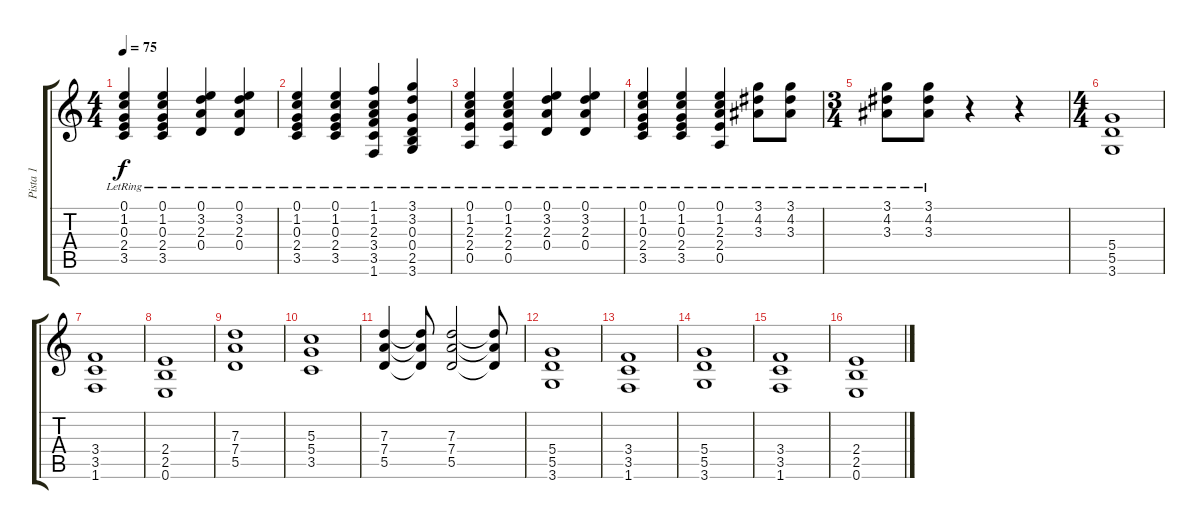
\track ("Pista 1" "Pista 1") {instrument acousticguitarsteel}
\staff {score tabs}
\tuning (E4 B3 G3 D3 A2 E2) {hide}
\ts (4 4)
\tempo 75
\clef g2
\ks c
(0.1{lr} 1.2{lr} 0.3{lr} 2.4{lr} 3.5{lr}).4{dy f} (0.1{lr} 1.2{lr} 0.3{lr} 2.4{lr} 3.5{lr}).4 (0.1{lr} 3.2{lr} 2.3{lr} 0.4{lr}).4 (0.1{lr} 3.2{lr} 2.3{lr} 0.4{lr}).4 |
(0.1{lr} 1.2{lr} 0.3{lr} 2.4{lr} 3.5{lr}).4 (0.1{lr} 1.2{lr} 0.3{lr} 2.4{lr} 3.5{lr}).4 (1.1{lr} 1.2{lr} 2.3{lr} 3.4{lr} 3.5{lr} 1.6{lr}).4 (3.1{lr} 3.2{lr} 0.3{lr} 0.4{lr} 2.5{lr} 3.6{lr}).4 |
(0.1{lr} 1.2{lr} 2.3{lr} 2.4{lr} 0.5{lr}).4 (0.1{lr} 1.2{lr} 2.3{lr} 2.4{lr} 0.5{lr}).4 (0.1{lr} 3.2{lr} 2.3{lr} 0.4{lr}).4 (0.1{lr} 3.2{lr} 2.3{lr} 0.4{lr}).4 |
(0.1{lr} 1.2{lr} 0.3{lr} 2.4{lr} 3.5{lr}).4 (0.1{lr} 1.2{lr} 0.3{lr} 2.4{lr} 3.5{lr}).4 (0.1{lr} 1.2{lr} 2.3{lr} 2.4{lr} 0.5{lr}).4 (3.1{lr} 4.2{lr} 3.3{lr}).8 (3.1{lr} 4.2{lr} 3.3{lr}).8 |
\ts (3 4)
(3.1{lr} 4.2{lr} 3.3{lr}).8 (3.1{lr} 4.2{lr} 3.3{lr}).8 r.4 r.4{instrument distortionguitar} |
\ts (4 4)
(5.4 5.5 3.6).1 |
(3.4 3.5 1.6).1 |
(2.4 2.5 0.6).1 |
(7.3 7.4 5.5).1 |
(5.3 5.4 3.5).1 |
(7.3 7.4 5.5).4 (7.3{t} 7.4{t} 5.5{t}).8 (7.3 7.4 5.5).2 (7.3{t} 7.4{t} 5.5{t}).8 |
(5.4 5.5 3.6).1 |
(3.4 3.5 1.6).1 |
(5.4 5.5 3.6).1 |
(3.4 3.5 1.6).1 |
(2.4 2.5 0.6).1
